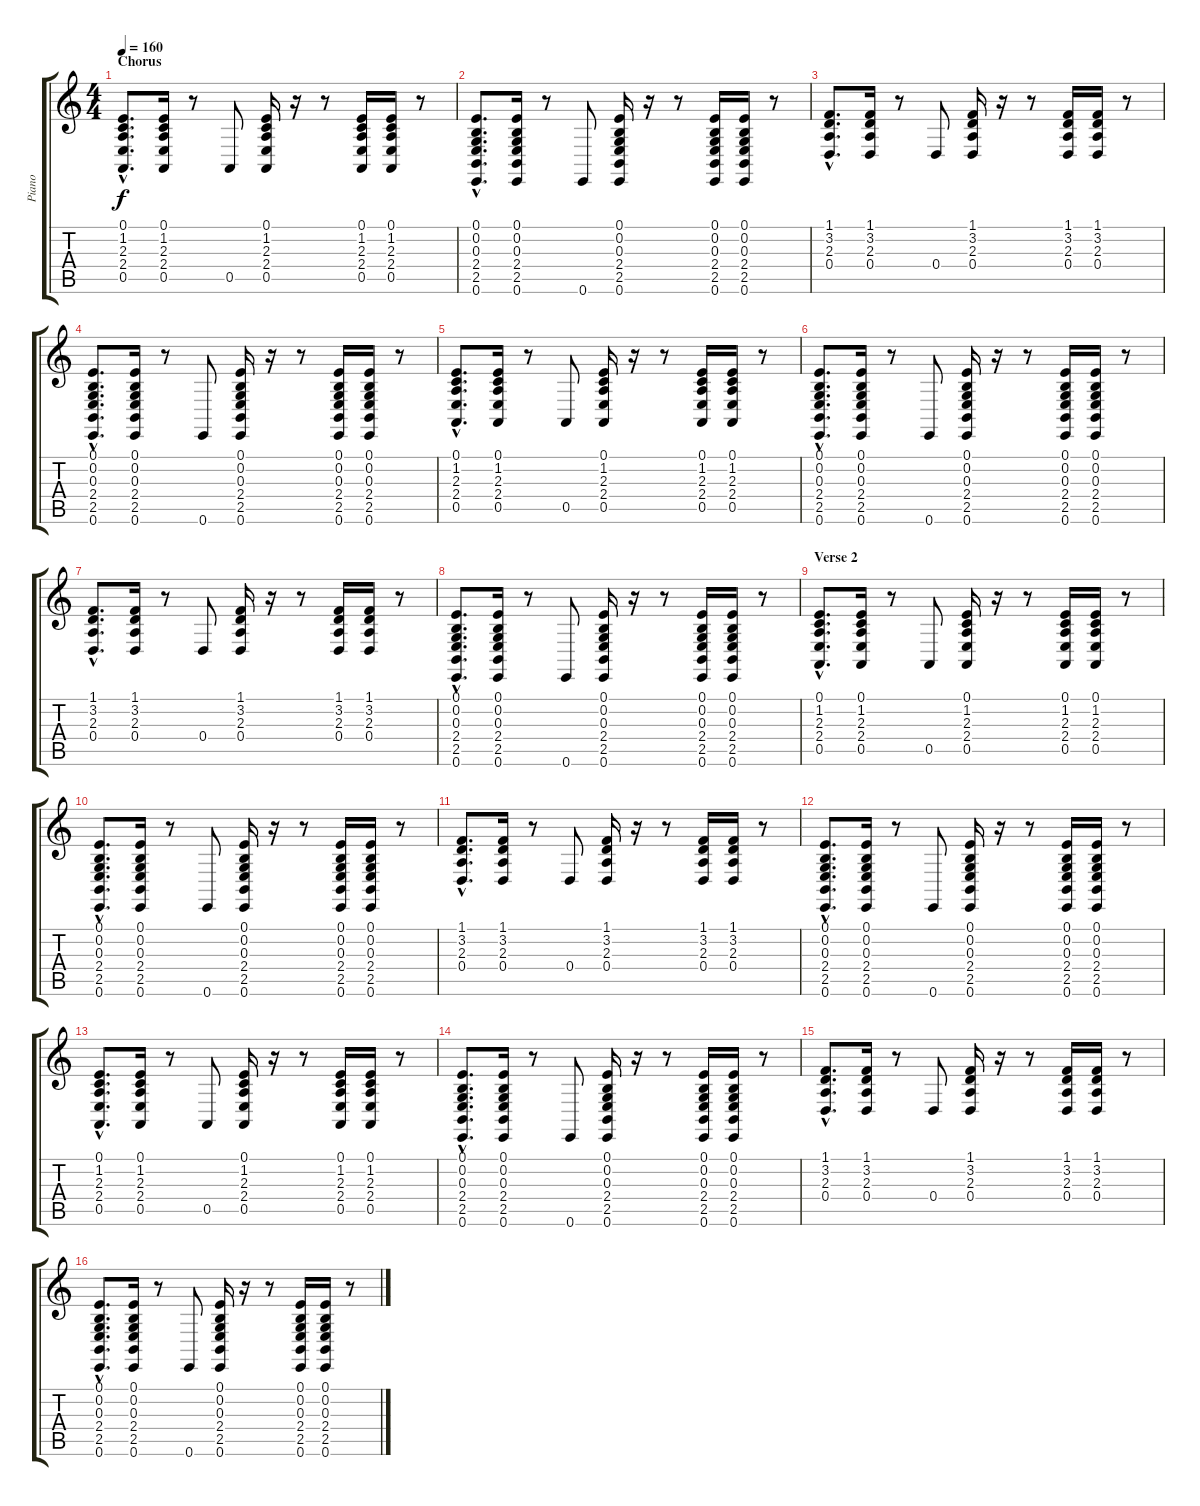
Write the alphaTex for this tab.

\track ("Piano" "Piano") {instrument acousticgrandpiano}
\staff {score tabs}
\tuning (E4 B3 G3 D3 A2 E2) {hide}
\ts (4 4)
\section ("" "Chorus")
\tempo 160
\clef g2
\ks c
(0.1{hac} 1.2{hac} 2.3{hac} 2.4{hac} 0.5{hac}).8{d dy f} (0.1 1.2 2.3 2.4 0.5).16 r.8 0.5.8 (0.1 1.2 2.3 2.4 0.5).16 r.16 r.8 (0.1 1.2 2.3 2.4 0.5).16 (0.1 1.2 2.3 2.4 0.5).16 r.8 |
(0.1{hac} 0.2{hac} 0.3{hac} 2.4{hac} 2.5{hac} 0.6{hac}).8{d} (0.1 0.2 0.3 2.4 2.5 0.6).16 r.8 0.6.8 (0.1 0.2 0.3 2.4 2.5 0.6).16 r.16 r.8 (0.1 0.2 0.3 2.4 2.5 0.6).16 (0.1 0.2 0.3 2.4 2.5 0.6).16 r.8 |
(1.1{hac} 3.2{hac} 2.3{hac} 0.4{hac}).8{d} (1.1 3.2 2.3 0.4).16 r.8 0.4.8 (1.1 3.2 2.3 0.4).16 r.16 r.8 (1.1 3.2 2.3 0.4).16 (1.1 3.2 2.3 0.4).16 r.8 |
(0.1{hac} 0.2{hac} 0.3{hac} 2.4{hac} 2.5{hac} 0.6{hac}).8{d} (0.1 0.2 0.3 2.4 2.5 0.6).16 r.8 0.6.8 (0.1 0.2 0.3 2.4 2.5 0.6).16 r.16 r.8 (0.1 0.2 0.3 2.4 2.5 0.6).16 (0.1 0.2 0.3 2.4 2.5 0.6).16 r.8 |
(0.1{hac} 1.2{hac} 2.3{hac} 2.4{hac} 0.5{hac}).8{d} (0.1 1.2 2.3 2.4 0.5).16 r.8 0.5.8 (0.1 1.2 2.3 2.4 0.5).16 r.16 r.8 (0.1 1.2 2.3 2.4 0.5).16 (0.1 1.2 2.3 2.4 0.5).16 r.8 |
(0.1{hac} 0.2{hac} 0.3{hac} 2.4{hac} 2.5{hac} 0.6{hac}).8{d} (0.1 0.2 0.3 2.4 2.5 0.6).16 r.8 0.6.8 (0.1 0.2 0.3 2.4 2.5 0.6).16 r.16 r.8 (0.1 0.2 0.3 2.4 2.5 0.6).16 (0.1 0.2 0.3 2.4 2.5 0.6).16 r.8 |
(1.1{hac} 3.2{hac} 2.3{hac} 0.4{hac}).8{d} (1.1 3.2 2.3 0.4).16 r.8 0.4.8 (1.1 3.2 2.3 0.4).16 r.16 r.8 (1.1 3.2 2.3 0.4).16 (1.1 3.2 2.3 0.4).16 r.8 |
(0.1{hac} 0.2{hac} 0.3{hac} 2.4{hac} 2.5{hac} 0.6{hac}).8{d} (0.1 0.2 0.3 2.4 2.5 0.6).16 r.8 0.6.8 (0.1 0.2 0.3 2.4 2.5 0.6).16 r.16 r.8 (0.1 0.2 0.3 2.4 2.5 0.6).16 (0.1 0.2 0.3 2.4 2.5 0.6).16 r.8 |
\section ("" "Verse 2")
(0.1{hac} 1.2{hac} 2.3{hac} 2.4{hac} 0.5{hac}).8{d} (0.1 1.2 2.3 2.4 0.5).16 r.8 0.5.8 (0.1 1.2 2.3 2.4 0.5).16 r.16 r.8 (0.1 1.2 2.3 2.4 0.5).16 (0.1 1.2 2.3 2.4 0.5).16 r.8 |
(0.1{hac} 0.2{hac} 0.3{hac} 2.4{hac} 2.5{hac} 0.6{hac}).8{d} (0.1 0.2 0.3 2.4 2.5 0.6).16 r.8 0.6.8 (0.1 0.2 0.3 2.4 2.5 0.6).16 r.16 r.8 (0.1 0.2 0.3 2.4 2.5 0.6).16 (0.1 0.2 0.3 2.4 2.5 0.6).16 r.8 |
(1.1{hac} 3.2{hac} 2.3{hac} 0.4{hac}).8{d} (1.1 3.2 2.3 0.4).16 r.8 0.4.8 (1.1 3.2 2.3 0.4).16 r.16 r.8 (1.1 3.2 2.3 0.4).16 (1.1 3.2 2.3 0.4).16 r.8 |
(0.1{hac} 0.2{hac} 0.3{hac} 2.4{hac} 2.5{hac} 0.6{hac}).8{d} (0.1 0.2 0.3 2.4 2.5 0.6).16 r.8 0.6.8 (0.1 0.2 0.3 2.4 2.5 0.6).16 r.16 r.8 (0.1 0.2 0.3 2.4 2.5 0.6).16 (0.1 0.2 0.3 2.4 2.5 0.6).16 r.8 |
(0.1{hac} 1.2{hac} 2.3{hac} 2.4{hac} 0.5{hac}).8{d} (0.1 1.2 2.3 2.4 0.5).16 r.8 0.5.8 (0.1 1.2 2.3 2.4 0.5).16 r.16 r.8 (0.1 1.2 2.3 2.4 0.5).16 (0.1 1.2 2.3 2.4 0.5).16 r.8 |
(0.1{hac} 0.2{hac} 0.3{hac} 2.4{hac} 2.5{hac} 0.6{hac}).8{d} (0.1 0.2 0.3 2.4 2.5 0.6).16 r.8 0.6.8 (0.1 0.2 0.3 2.4 2.5 0.6).16 r.16 r.8 (0.1 0.2 0.3 2.4 2.5 0.6).16 (0.1 0.2 0.3 2.4 2.5 0.6).16 r.8 |
(1.1{hac} 3.2{hac} 2.3{hac} 0.4{hac}).8{d} (1.1 3.2 2.3 0.4).16 r.8 0.4.8 (1.1 3.2 2.3 0.4).16 r.16 r.8 (1.1 3.2 2.3 0.4).16 (1.1 3.2 2.3 0.4).16 r.8 |
(0.1{hac} 0.2{hac} 0.3{hac} 2.4{hac} 2.5{hac} 0.6{hac}).8{d} (0.1 0.2 0.3 2.4 2.5 0.6).16 r.8 0.6.8 (0.1 0.2 0.3 2.4 2.5 0.6).16 r.16 r.8 (0.1 0.2 0.3 2.4 2.5 0.6).16 (0.1 0.2 0.3 2.4 2.5 0.6).16 r.8
